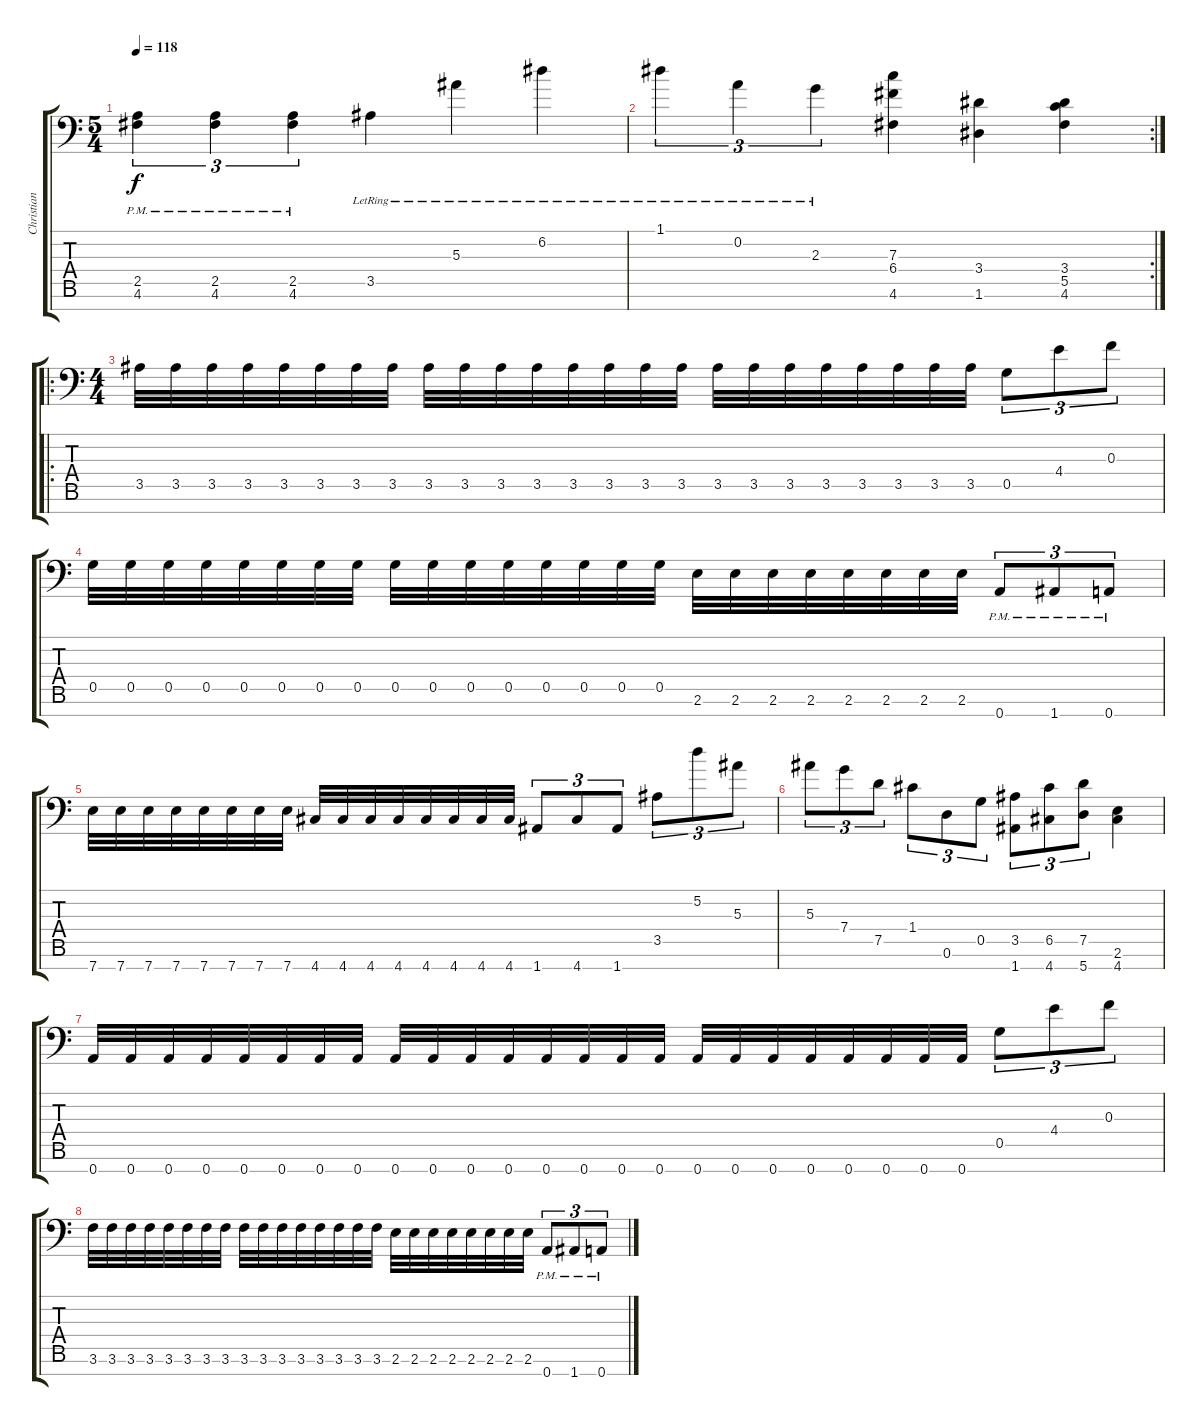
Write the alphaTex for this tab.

\track ("Christian Muenzner" "Christian ") {instrument distortionguitar}
\staff {score tabs}
\tuning (D4 A3 F3 C3 G2 D2 A1) {hide}
\ts (5 4)
\tempo 118
\clef f4
\ks c
(2.5{pm} 4.6).4{tu (3 2) dy f} (2.5{pm} 4.6).4{tu (3 2)} (2.5{pm} 4.6).4{tu (3 2)} 3.5{lr}.4 5.3{lr}.4 6.2{lr}.4 |
\rc 2
1.1{lr}.4{tu (3 2)} 0.2{lr}.4{tu (3 2)} 2.3{lr}.4{tu (3 2)} (7.3 6.4 4.6).4 (3.4 1.6).4 (3.4 5.5 4.6).4 |
\ro
\ts (4 4)
3.5.32 3.5.32 3.5.32 3.5.32 3.5.32 3.5.32 3.5.32 3.5.32 3.5.32 3.5.32 3.5.32 3.5.32 3.5.32 3.5.32 3.5.32 3.5.32 3.5.32 3.5.32 3.5.32 3.5.32 3.5.32 3.5.32 3.5.32 3.5.32 0.5.8{tu (3 2)} 4.4.8{tu (3 2)} 0.3.8{tu (3 2)} |
0.5.32 0.5.32 0.5.32 0.5.32 0.5.32 0.5.32 0.5.32 0.5.32 0.5.32 0.5.32 0.5.32 0.5.32 0.5.32 0.5.32 0.5.32 0.5.32 2.6.32 2.6.32 2.6.32 2.6.32 2.6.32 2.6.32 2.6.32 2.6.32 0.7{pm}.8{tu (3 2)} 1.7{pm}.8{tu (3 2)} 0.7{pm}.8{tu (3 2)} |
7.7.32 7.7.32 7.7.32 7.7.32 7.7.32 7.7.32 7.7.32 7.7.32 4.7.32 4.7.32 4.7.32 4.7.32 4.7.32 4.7.32 4.7.32 4.7.32 1.7.8{tu (3 2)} 4.7.8{tu (3 2)} 1.7.8{tu (3 2)} 3.5.8{tu (3 2)} 5.2.8{tu (3 2)} 5.3.8{tu (3 2)} |
5.3.8{tu (3 2)} 7.4.8{tu (3 2)} 7.5.8{tu (3 2)} 1.4.8{tu (3 2)} 0.6.8{tu (3 2)} 0.5.8{tu (3 2)} (3.5 1.7).8{tu (3 2)} (6.5 4.7).8{tu (3 2)} (7.5 5.7).8{tu (3 2)} (2.6 4.7).4 |
0.7.32 0.7.32 0.7.32 0.7.32 0.7.32 0.7.32 0.7.32 0.7.32 0.7.32 0.7.32 0.7.32 0.7.32 0.7.32 0.7.32 0.7.32 0.7.32 0.7.32 0.7.32 0.7.32 0.7.32 0.7.32 0.7.32 0.7.32 0.7.32 0.5.8{tu (3 2)} 4.4.8{tu (3 2)} 0.3.8{tu (3 2)} |
3.6.32 3.6.32 3.6.32 3.6.32 3.6.32 3.6.32 3.6.32 3.6.32 3.6.32 3.6.32 3.6.32 3.6.32 3.6.32 3.6.32 3.6.32 3.6.32 2.6.32 2.6.32 2.6.32 2.6.32 2.6.32 2.6.32 2.6.32 2.6.32 0.7{pm}.8{tu (3 2)} 1.7{pm}.8{tu (3 2)} 0.7{pm}.8{tu (3 2)}
